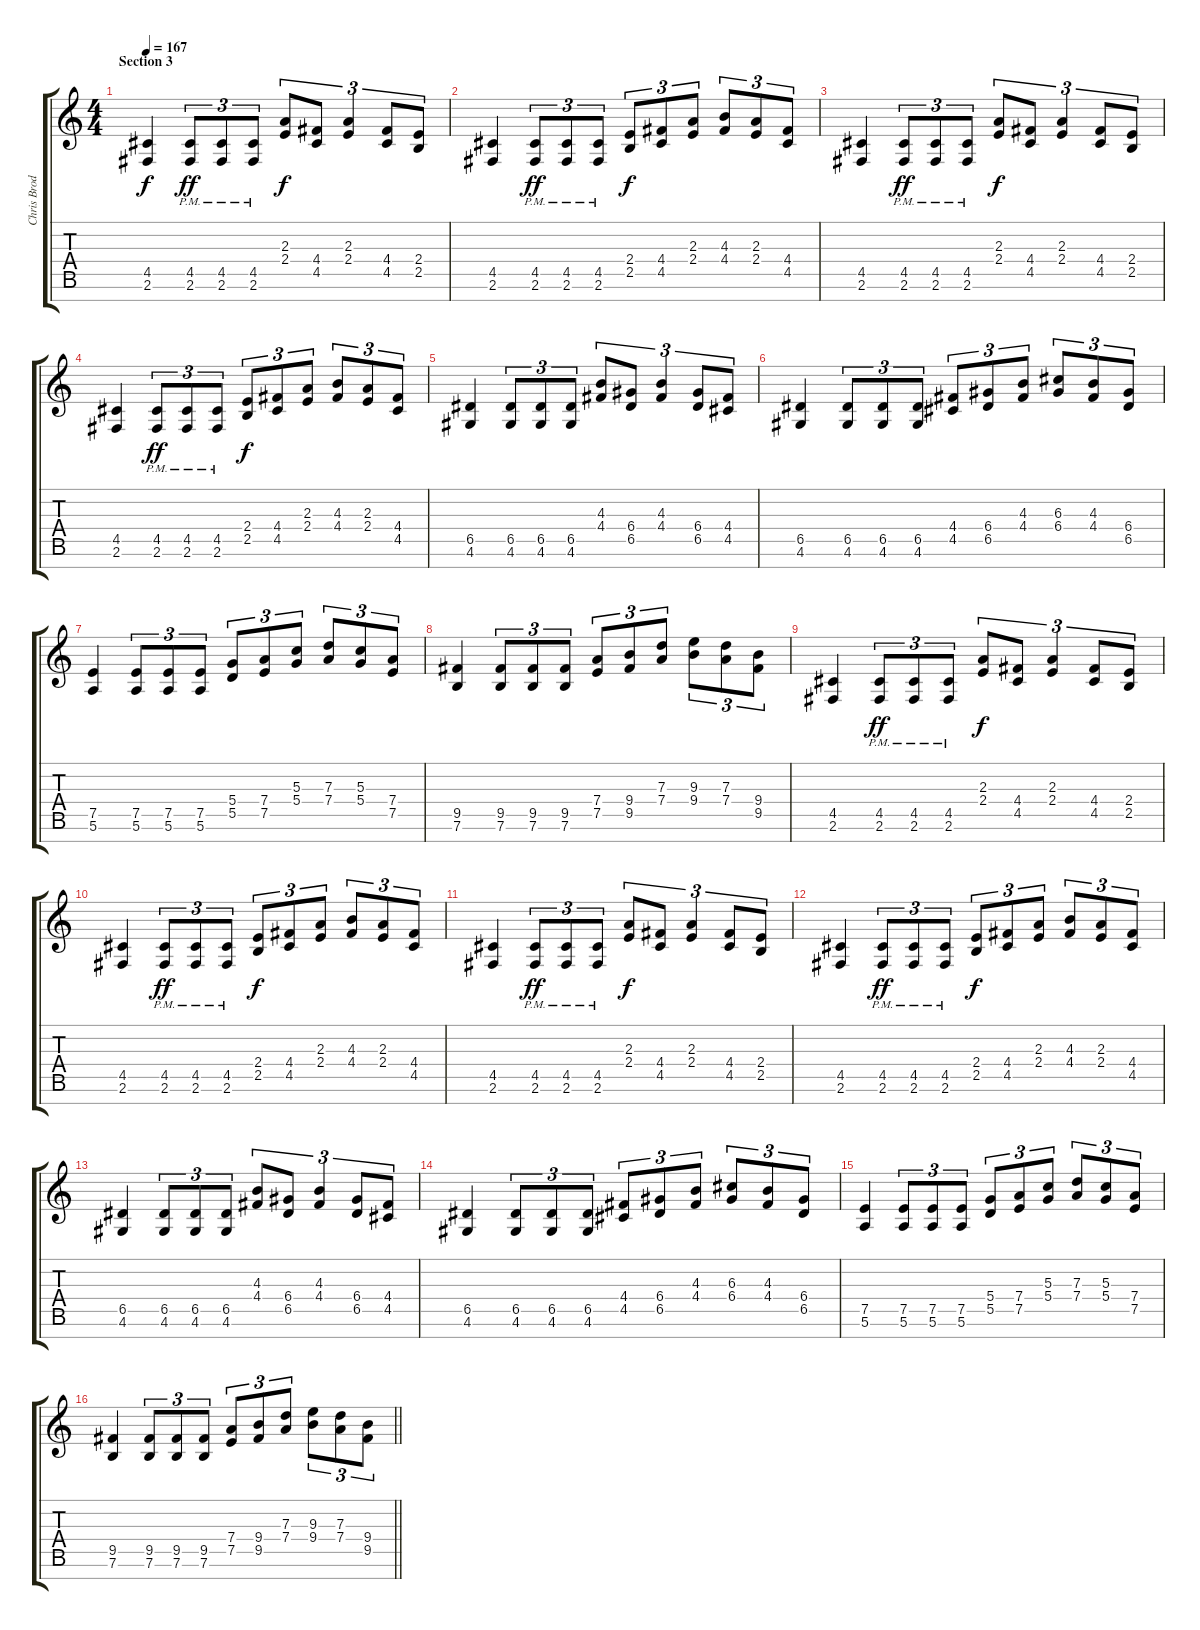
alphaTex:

\track ("Chris Broderick" "Chris Brod") {instrument distortionguitar}
\staff {score tabs}
\tuning (E4 B3 G3 D3 A2 E2 B1) {hide}
\ts (4 4)
\section ("" "Section 3")
\tempo 167
\clef g2
\ks c
(4.5 2.6).4{dy f} (4.5{pm} 2.6{pm}).8{tu (3 2) dy ff} (4.5{pm} 2.6{pm}).8{tu (3 2)} (4.5{pm} 2.6{pm}).8{tu (3 2)} (2.3 2.4).8{tu (3 2) dy f} (4.4 4.5).8{tu (3 2)} (2.3 2.4).4{tu (3 2)} (4.4 4.5).8{tu (3 2)} (2.4 2.5).8{tu (3 2)} |
(4.5 2.6).4 (4.5{pm} 2.6{pm}).8{tu (3 2) dy ff} (4.5{pm} 2.6{pm}).8{tu (3 2)} (4.5{pm} 2.6{pm}).8{tu (3 2)} (2.4 2.5).8{tu (3 2) dy f} (4.4 4.5).8{tu (3 2)} (2.3 2.4).8{tu (3 2)} (4.3 4.4).8{tu (3 2)} (2.3 2.4).8{tu (3 2)} (4.4 4.5).8{tu (3 2)} |
(4.5 2.6).4 (4.5{pm} 2.6{pm}).8{tu (3 2) dy ff} (4.5{pm} 2.6{pm}).8{tu (3 2)} (4.5{pm} 2.6{pm}).8{tu (3 2)} (2.3 2.4).8{tu (3 2) dy f} (4.4 4.5).8{tu (3 2)} (2.3 2.4).4{tu (3 2)} (4.4 4.5).8{tu (3 2)} (2.4 2.5).8{tu (3 2)} |
(4.5 2.6).4 (4.5{pm} 2.6{pm}).8{tu (3 2) dy ff} (4.5{pm} 2.6{pm}).8{tu (3 2)} (4.5{pm} 2.6{pm}).8{tu (3 2)} (2.4 2.5).8{tu (3 2) dy f} (4.4 4.5).8{tu (3 2)} (2.3 2.4).8{tu (3 2)} (4.3 4.4).8{tu (3 2)} (2.3 2.4).8{tu (3 2)} (4.4 4.5).8{tu (3 2)} |
(6.5 4.6).4 (6.5 4.6).8{tu (3 2)} (6.5 4.6).8{tu (3 2)} (6.5 4.6).8{tu (3 2)} (4.3 4.4).8{tu (3 2)} (6.4 6.5).8{tu (3 2)} (4.3 4.4).4{tu (3 2)} (6.4 6.5).8{tu (3 2)} (4.4 4.5).8{tu (3 2)} |
(6.5 4.6).4 (6.5 4.6).8{tu (3 2)} (6.5 4.6).8{tu (3 2)} (6.5 4.6).8{tu (3 2)} (4.4 4.5).8{tu (3 2)} (6.4 6.5).8{tu (3 2)} (4.3 4.4).8{tu (3 2)} (6.3 6.4).8{tu (3 2)} (4.3 4.4).8{tu (3 2)} (6.4 6.5).8{tu (3 2)} |
(7.5 5.6).4 (7.5 5.6).8{tu (3 2)} (7.5 5.6).8{tu (3 2)} (7.5 5.6).8{tu (3 2)} (5.4 5.5).8{tu (3 2)} (7.4 7.5).8{tu (3 2)} (5.3 5.4).8{tu (3 2)} (7.3 7.4).8{tu (3 2)} (5.3 5.4).8{tu (3 2)} (7.4 7.5).8{tu (3 2)} |
(9.5 7.6).4 (9.5 7.6).8{tu (3 2)} (9.5 7.6).8{tu (3 2)} (9.5 7.6).8{tu (3 2)} (7.4 7.5).8{tu (3 2)} (9.4 9.5).8{tu (3 2)} (7.3 7.4).8{tu (3 2)} (9.3 9.4).8{tu (3 2)} (7.3 7.4).8{tu (3 2)} (9.4 9.5).8{tu (3 2)} |
(4.5 2.6).4 (4.5{pm} 2.6{pm}).8{tu (3 2) dy ff} (4.5{pm} 2.6{pm}).8{tu (3 2)} (4.5{pm} 2.6{pm}).8{tu (3 2)} (2.3 2.4).8{tu (3 2) dy f} (4.4 4.5).8{tu (3 2)} (2.3 2.4).4{tu (3 2)} (4.4 4.5).8{tu (3 2)} (2.4 2.5).8{tu (3 2)} |
(4.5 2.6).4 (4.5{pm} 2.6{pm}).8{tu (3 2) dy ff} (4.5{pm} 2.6{pm}).8{tu (3 2)} (4.5{pm} 2.6{pm}).8{tu (3 2)} (2.4 2.5).8{tu (3 2) dy f} (4.4 4.5).8{tu (3 2)} (2.3 2.4).8{tu (3 2)} (4.3 4.4).8{tu (3 2)} (2.3 2.4).8{tu (3 2)} (4.4 4.5).8{tu (3 2)} |
(4.5 2.6).4 (4.5{pm} 2.6{pm}).8{tu (3 2) dy ff} (4.5{pm} 2.6{pm}).8{tu (3 2)} (4.5{pm} 2.6{pm}).8{tu (3 2)} (2.3 2.4).8{tu (3 2) dy f} (4.4 4.5).8{tu (3 2)} (2.3 2.4).4{tu (3 2)} (4.4 4.5).8{tu (3 2)} (2.4 2.5).8{tu (3 2)} |
(4.5 2.6).4 (4.5{pm} 2.6{pm}).8{tu (3 2) dy ff} (4.5{pm} 2.6{pm}).8{tu (3 2)} (4.5{pm} 2.6{pm}).8{tu (3 2)} (2.4 2.5).8{tu (3 2) dy f} (4.4 4.5).8{tu (3 2)} (2.3 2.4).8{tu (3 2)} (4.3 4.4).8{tu (3 2)} (2.3 2.4).8{tu (3 2)} (4.4 4.5).8{tu (3 2)} |
(6.5 4.6).4 (6.5 4.6).8{tu (3 2)} (6.5 4.6).8{tu (3 2)} (6.5 4.6).8{tu (3 2)} (4.3 4.4).8{tu (3 2)} (6.4 6.5).8{tu (3 2)} (4.3 4.4).4{tu (3 2)} (6.4 6.5).8{tu (3 2)} (4.4 4.5).8{tu (3 2)} |
(6.5 4.6).4 (6.5 4.6).8{tu (3 2)} (6.5 4.6).8{tu (3 2)} (6.5 4.6).8{tu (3 2)} (4.4 4.5).8{tu (3 2)} (6.4 6.5).8{tu (3 2)} (4.3 4.4).8{tu (3 2)} (6.3 6.4).8{tu (3 2)} (4.3 4.4).8{tu (3 2)} (6.4 6.5).8{tu (3 2)} |
(7.5 5.6).4 (7.5 5.6).8{tu (3 2)} (7.5 5.6).8{tu (3 2)} (7.5 5.6).8{tu (3 2)} (5.4 5.5).8{tu (3 2)} (7.4 7.5).8{tu (3 2)} (5.3 5.4).8{tu (3 2)} (7.3 7.4).8{tu (3 2)} (5.3 5.4).8{tu (3 2)} (7.4 7.5).8{tu (3 2)} |
\barLineRight lightlight
(9.5 7.6).4 (9.5 7.6).8{tu (3 2)} (9.5 7.6).8{tu (3 2)} (9.5 7.6).8{tu (3 2)} (7.4 7.5).8{tu (3 2)} (9.4 9.5).8{tu (3 2)} (7.3 7.4).8{tu (3 2)} (9.3 9.4).8{tu (3 2)} (7.3 7.4).8{tu (3 2)} (9.4 9.5).8{tu (3 2)}
